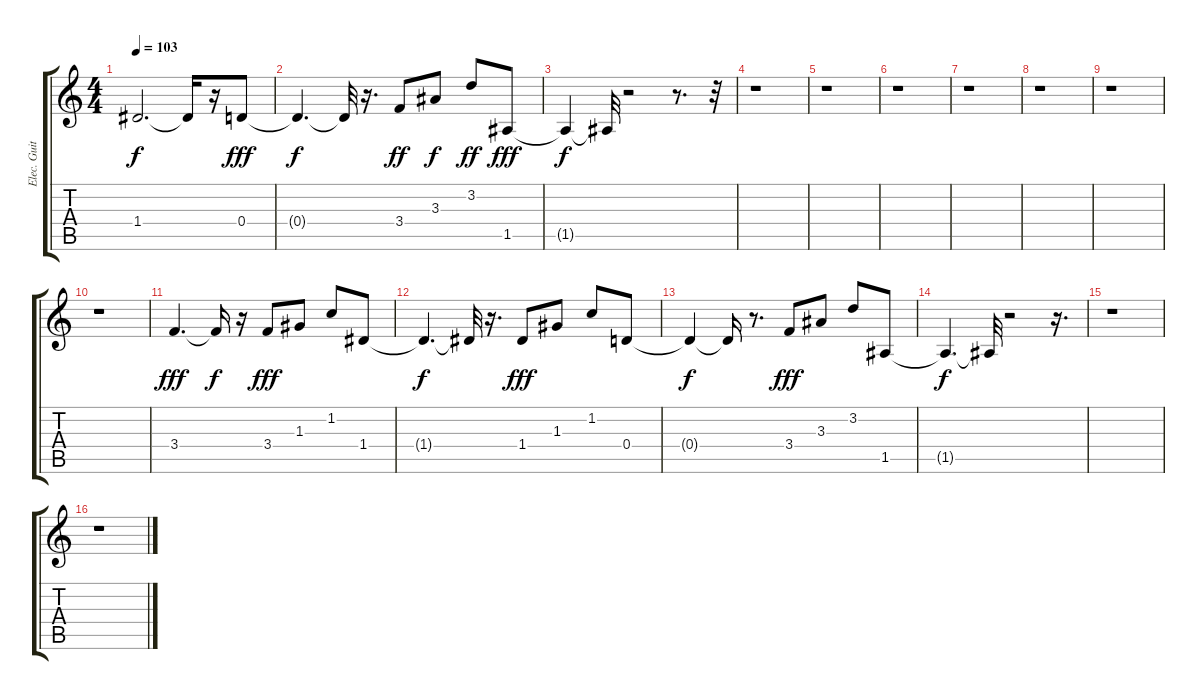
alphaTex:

\track ("Elec. Guitar (clean)" "Elec. Guit") {instrument electricguitarclean}
\staff {score tabs}
\tuning (E4 B3 G3 D3 A2 E2) {hide}
\ts (4 4)
\tempo 103
\clef g2
\ks c
1.4{t}.2{d dy f} 1.4{t}.16 r.16 0.4.8{dy fff} |
0.4{t}.4{d dy f} 0.4{t}.32 r.16{d} 3.4.8{dy ff} 3.3.8{dy f} 3.2.8{dy ff} 1.5.8{dy fff} |
1.5{t}.4{dy f} 1.5{t}.32 r.2 r.8{d} r.32 |
r.1 |
r.1 |
r.1 |
r.1 |
r.1 |
r.1 |
r.1 |
3.4.4{d dy fff} 3.4{t}.16{dy f} r.16 3.4.8{dy fff} 1.3.8 1.2.8 1.4.8 |
1.4{t}.4{d dy f} 1.4{t}.32 r.16{d} 1.4.8{dy fff} 1.3.8 1.2.8 0.4.8 |
0.4{t}.4{dy f} 0.4{t}.16 r.8{d} 3.4.8{dy fff} 3.3.8 3.2.8 1.5.8 |
1.5{t}.4{d dy f} 1.5{t}.32 r.2 r.16{d} |
r.1 |
r.1
